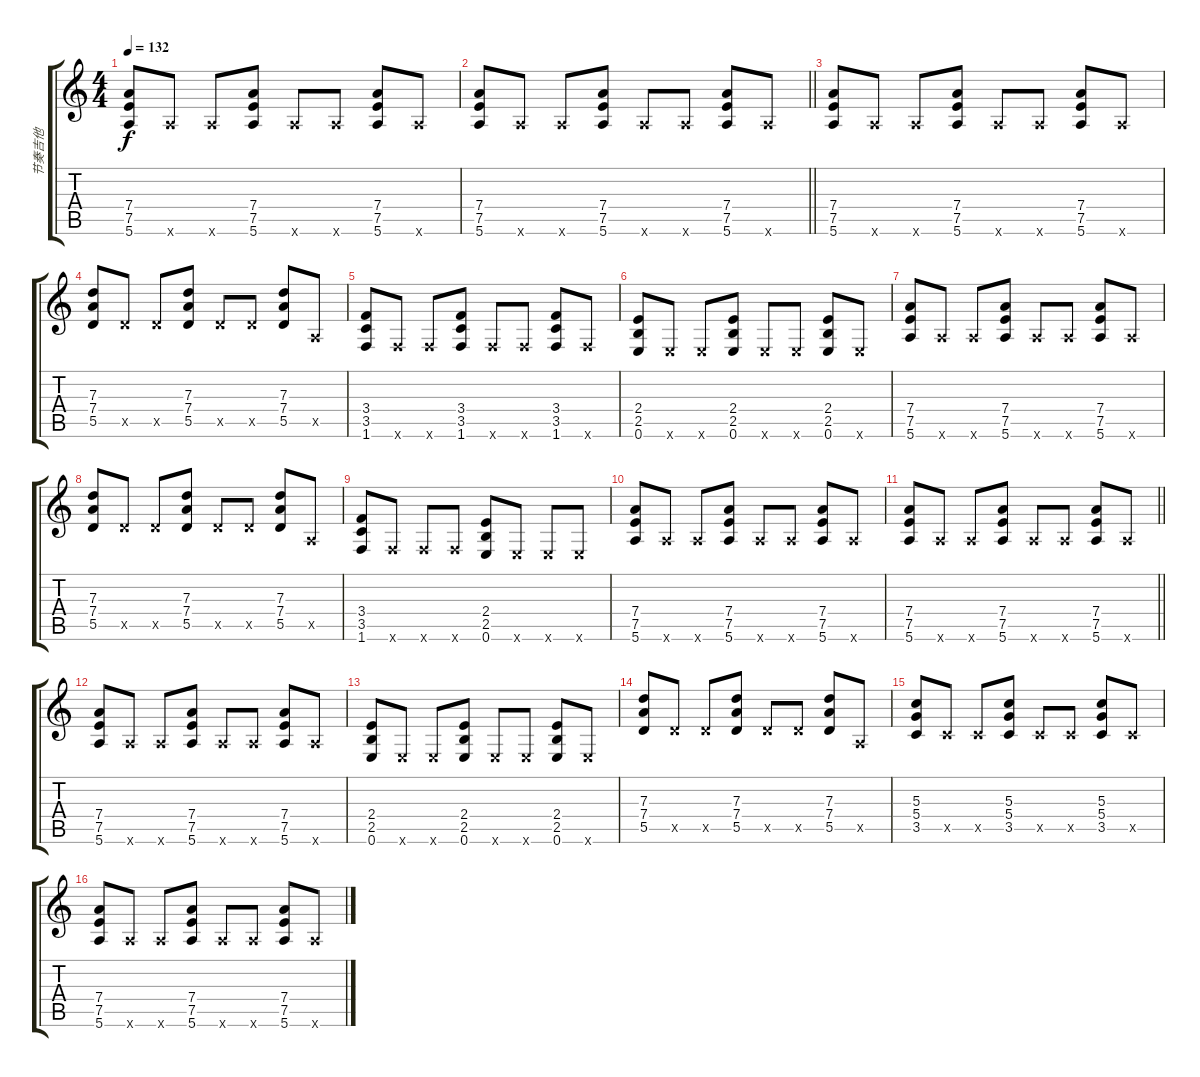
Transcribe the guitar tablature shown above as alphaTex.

\track ("节奏吉他" "节奏吉他") {instrument distortionguitar}
\staff {score tabs}
\tuning (E4 B3 G3 D3 A2 E2) {hide}
\ts (4 4)
\tempo 132
\clef g2
\ks c
(7.4 7.5 5.6).8{dy f} 5.6{x}.8 5.6{x}.8 (7.4 7.5 5.6).8 5.6{x}.8 5.6{x}.8 (7.4 7.5 5.6).8 5.6{x}.8 |
\barLineRight lightlight
(7.4 7.5 5.6).8 5.6{x}.8 5.6{x}.8 (7.4 7.5 5.6).8 5.6{x}.8 5.6{x}.8 (7.4 7.5 5.6).8 5.6{x}.8 |
(7.4 7.5 5.6).8 5.6{x}.8 5.6{x}.8 (7.4 7.5 5.6).8 5.6{x}.8 5.6{x}.8 (7.4 7.5 5.6).8 5.6{x}.8 |
(7.3 7.4 5.5).8 5.5{x}.8 5.5{x}.8 (7.3 7.4 5.5).8 5.5{x}.8 5.5{x}.8 (7.3 7.4 5.5).8 0.5{x}.8 |
(3.4 3.5 1.6).8 1.6{x}.8 1.6{x}.8 (3.4 3.5 1.6).8 1.6{x}.8 1.6{x}.8 (3.4 3.5 1.6).8 1.6{x}.8 |
(2.4 2.5 0.6).8 0.6{x}.8 0.6{x}.8 (2.4 2.5 0.6).8 0.6{x}.8 0.6{x}.8 (2.4 2.5 0.6).8 0.6{x}.8 |
(7.4 7.5 5.6).8 5.6{x}.8 5.6{x}.8 (7.4 7.5 5.6).8 5.6{x}.8 5.6{x}.8 (7.4 7.5 5.6).8 5.6{x}.8 |
(7.3 7.4 5.5).8 5.5{x}.8 5.5{x}.8 (7.3 7.4 5.5).8 5.5{x}.8 5.5{x}.8 (7.3 7.4 5.5).8 0.5{x}.8 |
(3.4 3.5 1.6).8 1.6{x}.8 1.6{x}.8 1.6{x}.8 (2.4 2.5 0.6).8 0.6{x}.8 0.6{x}.8 0.6{x}.8 |
(7.4 7.5 5.6).8 5.6{x}.8 5.6{x}.8 (7.4 7.5 5.6).8 5.6{x}.8 5.6{x}.8 (7.4 7.5 5.6).8 5.6{x}.8 |
\barLineRight lightlight
(7.4 7.5 5.6).8 5.6{x}.8 5.6{x}.8 (7.4 7.5 5.6).8 5.6{x}.8 5.6{x}.8 (7.4 7.5 5.6).8 5.6{x}.8 |
(7.4 7.5 5.6).8 5.6{x}.8 5.6{x}.8 (7.4 7.5 5.6).8 5.6{x}.8 5.6{x}.8 (7.4 7.5 5.6).8 5.6{x}.8 |
(2.4 2.5 0.6).8 0.6{x}.8 0.6{x}.8 (2.4 2.5 0.6).8 0.6{x}.8 0.6{x}.8 (2.4 2.5 0.6).8 0.6{x}.8 |
(7.3 7.4 5.5).8 5.5{x}.8 5.5{x}.8 (7.3 7.4 5.5).8 5.5{x}.8 5.5{x}.8 (7.3 7.4 5.5).8 0.5{x}.8 |
(5.3 5.4 3.5).8 3.5{x}.8 3.5{x}.8 (5.3 5.4 3.5).8 3.5{x}.8 3.5{x}.8 (5.3 5.4 3.5).8 3.5{x}.8 |
(7.4 7.5 5.6).8 5.6{x}.8 5.6{x}.8 (7.4 7.5 5.6).8 5.6{x}.8 5.6{x}.8 (7.4 7.5 5.6).8 5.6{x}.8
